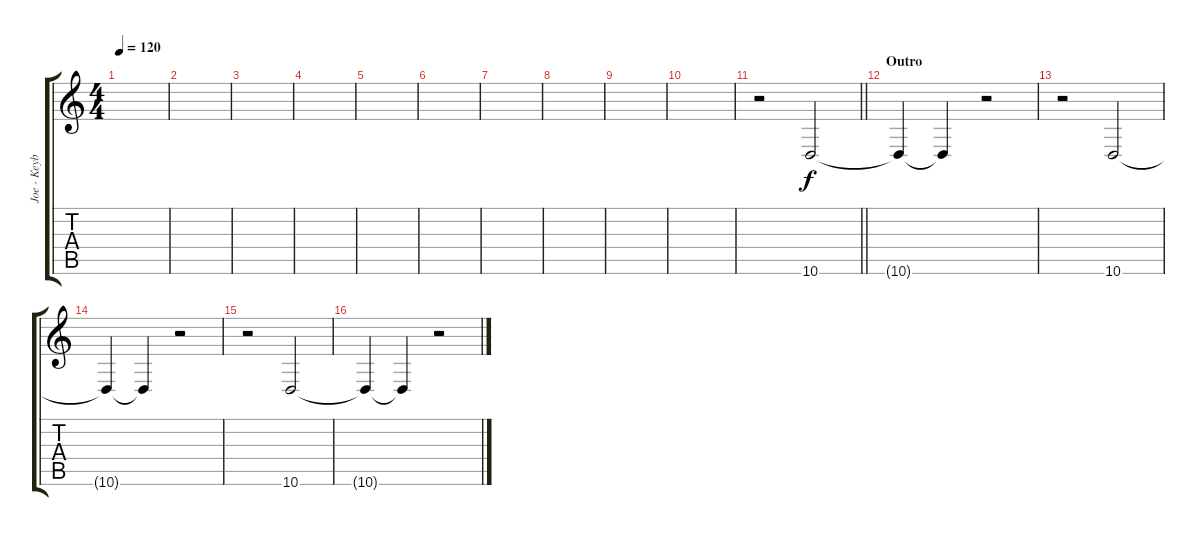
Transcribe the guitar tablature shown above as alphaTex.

\track ("Joe - Keyboards" "Joe - Keyb") {instrument pad8sweep}
\staff {score tabs}
\tuning (E4 B3 G3 D3 A2 E2) {hide}
\ts (4 4)
\tempo 120
\clef g2
\ks c
|
|
|
|
|
|
|
|
|
|
\barLineRight lightlight
r.2{volume 0 instrument pad8sweep} 10.6.2{volume 16} |
\section ("" "Outro")
10.6{t}.4{volume 0} 10.6{t}.4 r.2 |
r.2 10.6.2{volume 16} |
10.6{t}.4{volume 0} 10.6{t}.4 r.2 |
r.2 10.6.2{volume 16} |
10.6{t}.4{volume 0} 10.6{t}.4 r.2
